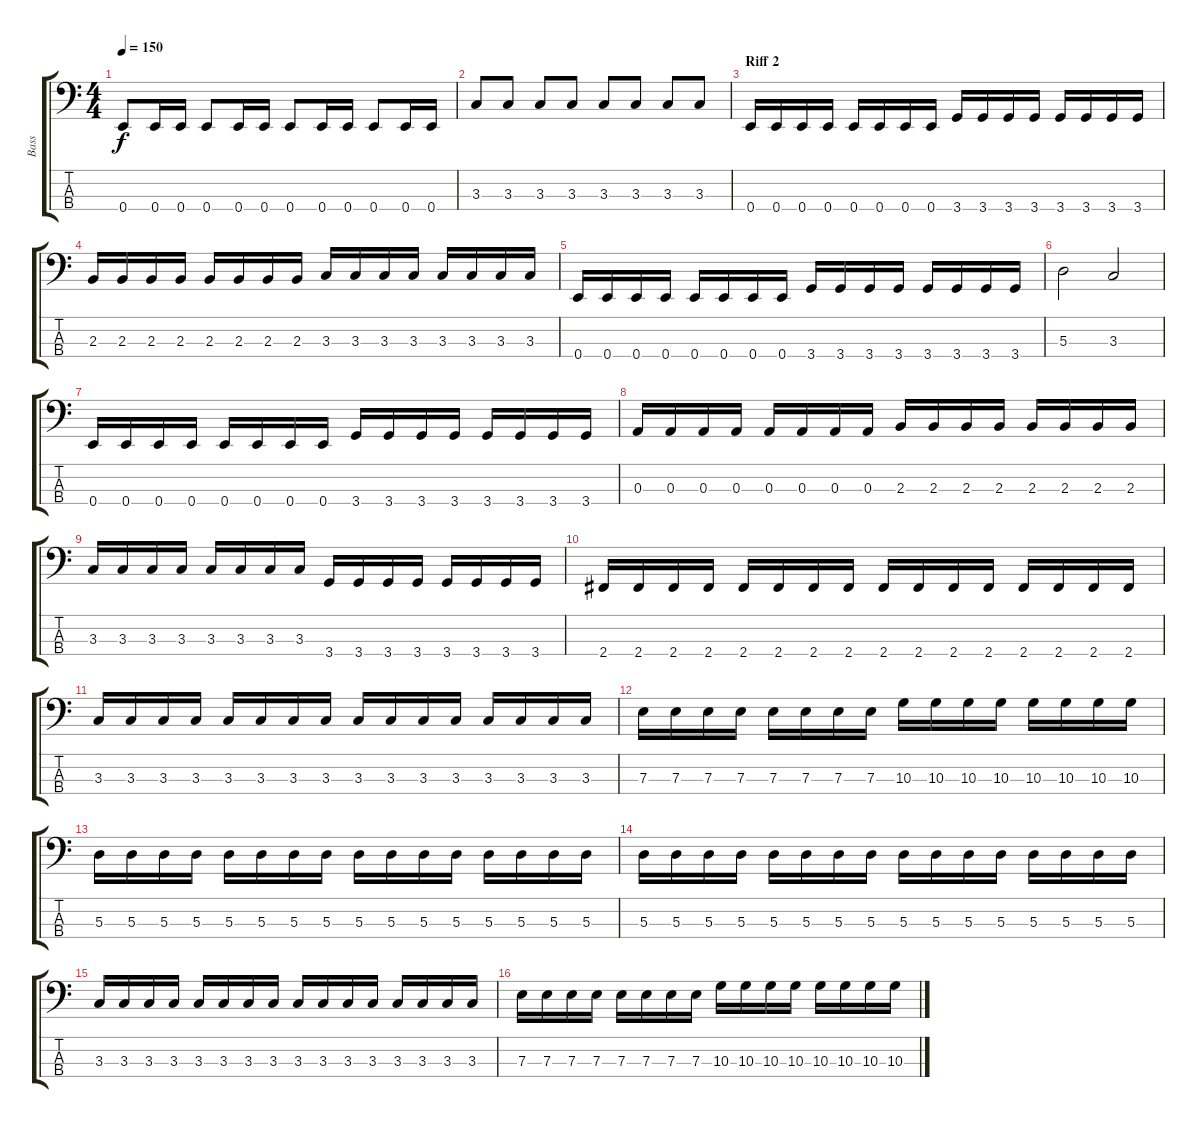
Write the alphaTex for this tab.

\track ("Bass" "Bass") {instrument electricbassfinger}
\staff {score tabs}
\tuning (G2 D2 A1 E1) {hide}
\ts (4 4)
\tempo 150
\clef f4
\ks c
0.4.8{dy f} 0.4.16 0.4.16 0.4.8 0.4.16 0.4.16 0.4.8 0.4.16 0.4.16 0.4.8 0.4.16 0.4.16 |
3.3.8 3.3.8 3.3.8 3.3.8 3.3.8 3.3.8 3.3.8 3.3.8 |
\section ("" "Riff 2")
0.4.16 0.4.16 0.4.16 0.4.16 0.4.16 0.4.16 0.4.16 0.4.16 3.4.16 3.4.16 3.4.16 3.4.16 3.4.16 3.4.16 3.4.16 3.4.16 |
2.3.16 2.3.16 2.3.16 2.3.16 2.3.16 2.3.16 2.3.16 2.3.16 3.3.16 3.3.16 3.3.16 3.3.16 3.3.16 3.3.16 3.3.16 3.3.16 |
0.4.16 0.4.16 0.4.16 0.4.16 0.4.16 0.4.16 0.4.16 0.4.16 3.4.16 3.4.16 3.4.16 3.4.16 3.4.16 3.4.16 3.4.16 3.4.16 |
5.3.2 3.3.2 |
0.4.16 0.4.16 0.4.16 0.4.16 0.4.16 0.4.16 0.4.16 0.4.16 3.4.16 3.4.16 3.4.16 3.4.16 3.4.16 3.4.16 3.4.16 3.4.16 |
0.3.16 0.3.16 0.3.16 0.3.16 0.3.16 0.3.16 0.3.16 0.3.16 2.3.16 2.3.16 2.3.16 2.3.16 2.3.16 2.3.16 2.3.16 2.3.16 |
3.3.16 3.3.16 3.3.16 3.3.16 3.3.16 3.3.16 3.3.16 3.3.16 3.4.16 3.4.16 3.4.16 3.4.16 3.4.16 3.4.16 3.4.16 3.4.16 |
2.4.16 2.4.16 2.4.16 2.4.16 2.4.16 2.4.16 2.4.16 2.4.16 2.4.16 2.4.16 2.4.16 2.4.16 2.4.16 2.4.16 2.4.16 2.4.16 |
3.3.16 3.3.16 3.3.16 3.3.16 3.3.16 3.3.16 3.3.16 3.3.16 3.3.16 3.3.16 3.3.16 3.3.16 3.3.16 3.3.16 3.3.16 3.3.16 |
7.3.16 7.3.16 7.3.16 7.3.16 7.3.16 7.3.16 7.3.16 7.3.16 10.3.16 10.3.16 10.3.16 10.3.16 10.3.16 10.3.16 10.3.16 10.3.16 |
5.3.16 5.3.16 5.3.16 5.3.16 5.3.16 5.3.16 5.3.16 5.3.16 5.3.16 5.3.16 5.3.16 5.3.16 5.3.16 5.3.16 5.3.16 5.3.16 |
5.3.16 5.3.16 5.3.16 5.3.16 5.3.16 5.3.16 5.3.16 5.3.16 5.3.16 5.3.16 5.3.16 5.3.16 5.3.16 5.3.16 5.3.16 5.3.16 |
3.3.16 3.3.16 3.3.16 3.3.16 3.3.16 3.3.16 3.3.16 3.3.16 3.3.16 3.3.16 3.3.16 3.3.16 3.3.16 3.3.16 3.3.16 3.3.16 |
7.3.16 7.3.16 7.3.16 7.3.16 7.3.16 7.3.16 7.3.16 7.3.16 10.3.16 10.3.16 10.3.16 10.3.16 10.3.16 10.3.16 10.3.16 10.3.16
